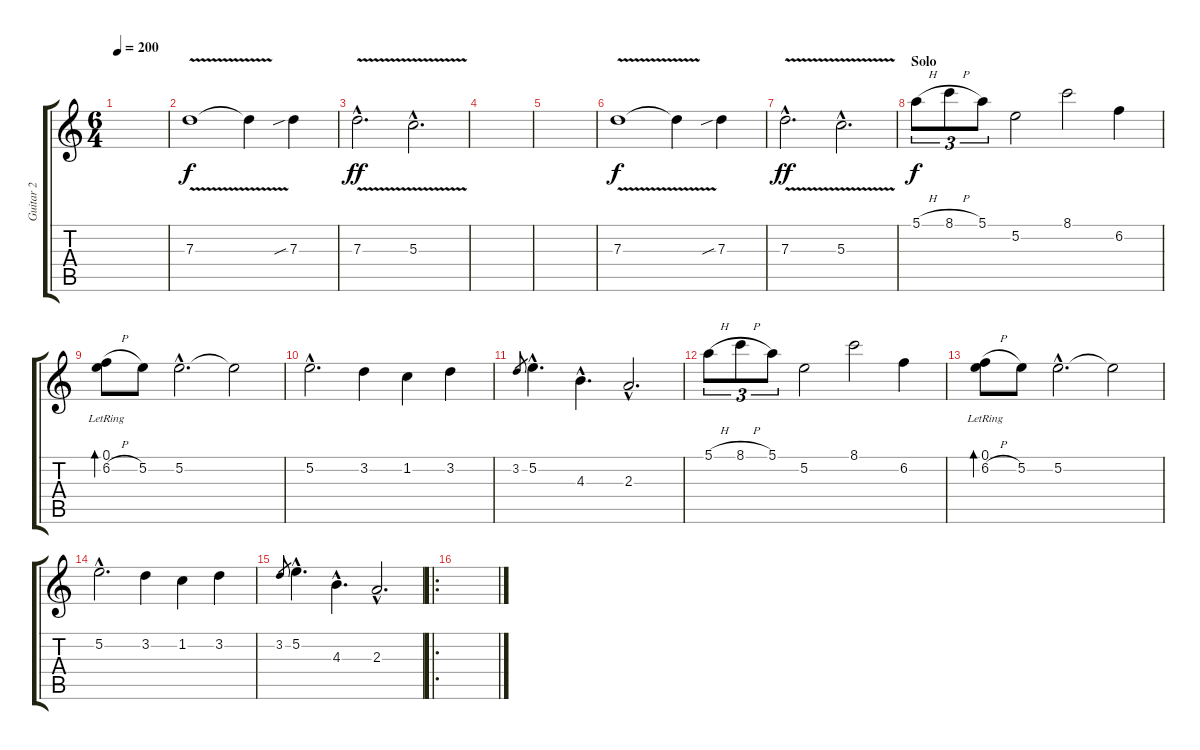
\track ("Guitar 2" "Guitar 2") {instrument electricguitarclean}
\staff {score tabs}
\tuning (E4 B3 G3 D3 A2 E2) {hide}
\ts (6 4)
\tempo 200
\clef g2
\ks c
|
7.3{v}.1{dy f} 7.3{t}.4 7.3{sib}.4 |
7.3{v hac}.2{d dy ff} 5.3{v hac}.2{d} |
|
|
7.3{v}.1{dy f} 7.3{t}.4 7.3{sib}.4 |
7.3{v hac}.2{d dy ff} 5.3{v hac}.2{d} |
\section ("" "Solo")
5.1{h}.8{tu (3 2) dy f volume 16} 8.1{h}.8{tu (3 2)} 5.1.8{tu (3 2)} 5.2.2 8.1.2 6.2.4 |
(0.1{lr} 6.2{h}).8{bd 240} 5.2.8 5.2{hac}.2{d} 5.2{t}.2 |
5.2{hac}.2{d} 3.2.4 1.2.4 3.2.4 |
3.2.8{gr} 5.2{hac}.4{d} 4.3{hac}.4{d} 2.3{hac}.2{d} |
5.1{h}.8{tu (3 2) volume 16} 8.1{h}.8{tu (3 2)} 5.1.8{tu (3 2)} 5.2.2 8.1.2 6.2.4 |
(0.1{lr} 6.2{h}).8{bd 240} 5.2.8 5.2{hac}.2{d} 5.2{t}.2 |
5.2{hac}.2{d} 3.2.4 1.2.4 3.2.4 |
3.2.8{gr} 5.2{hac}.4{d} 4.3{hac}.4{d} 2.3{hac}.2{d} |
\ro
